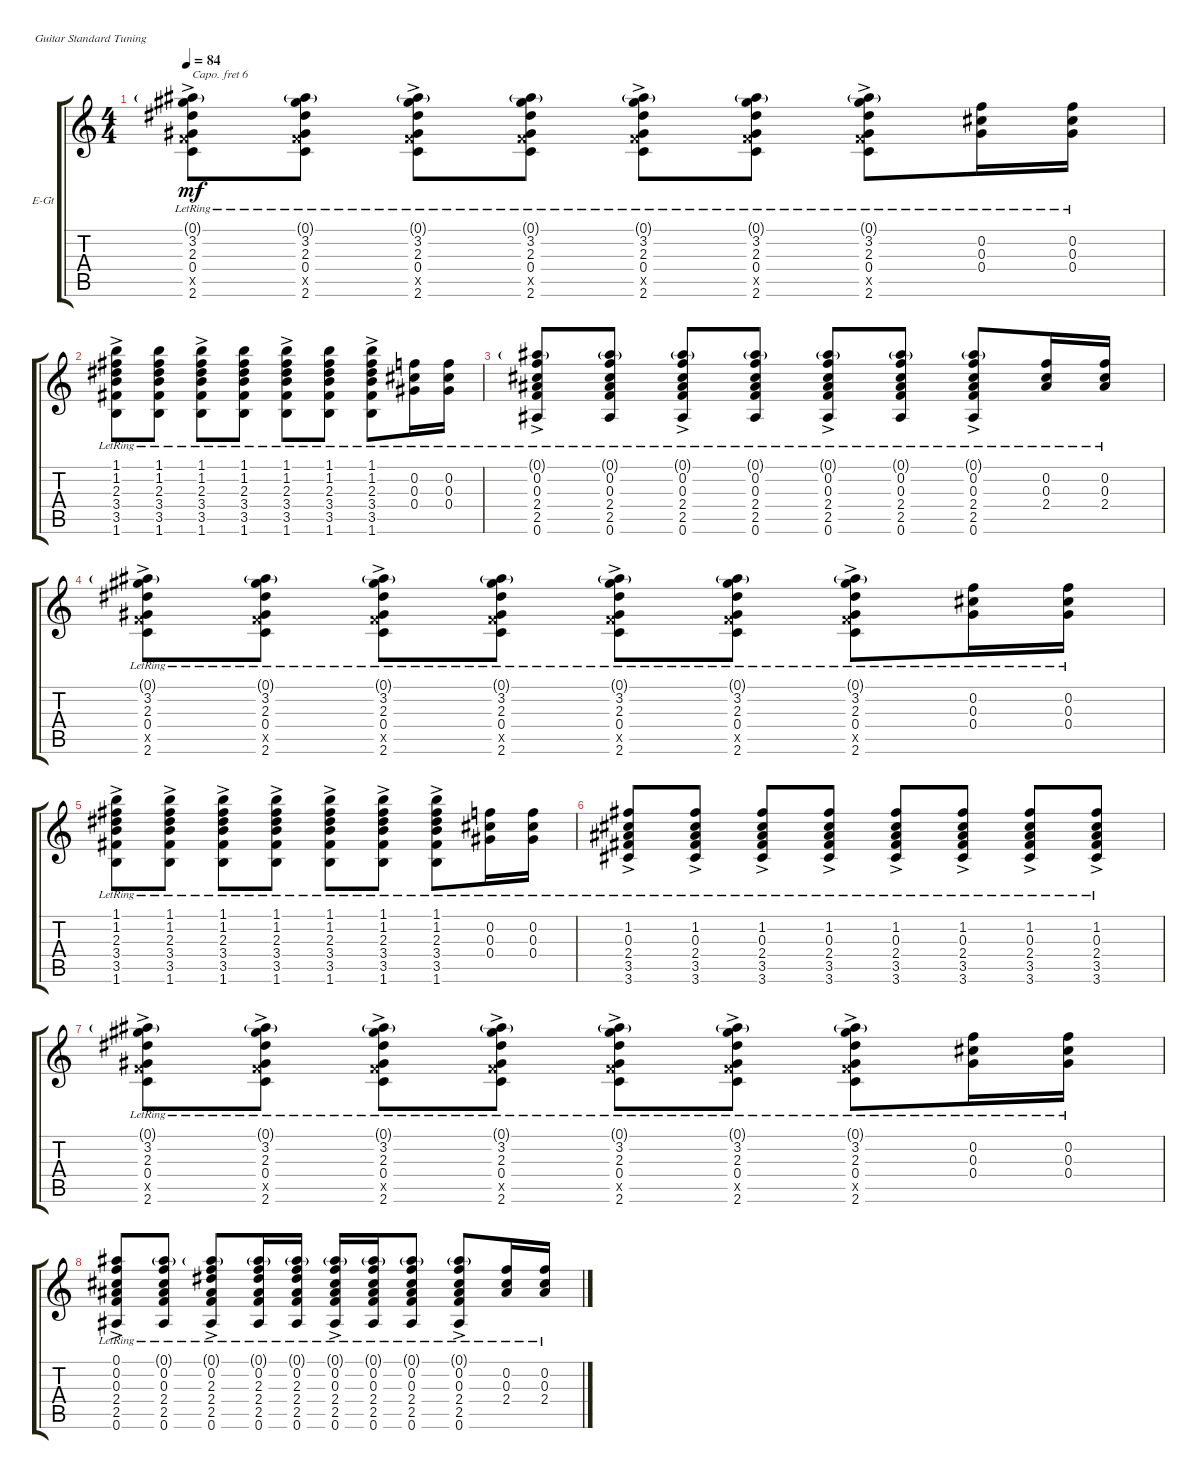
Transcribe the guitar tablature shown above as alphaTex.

\defaultSystemsLayout 4
\bracketExtendMode groupsimilarinstruments
\firstSystemTrackNameOrientation horizontal
\otherSystemsTrackNameOrientation horizontal
\track ("Gtr. 1 (clean)" "E-Gt") {instrument electricguitarclean}
\staff {score tabs}
\capo 6
\tuning (E4 B3 G3 D3 A2 E2)
\ts (4 4)
\tempo 84
\clef g2
\ks c
(2.6{ac lr} 2.5{x} 0.4{lr} 2.3{lr} 3.2{lr} 0.1{g}).8{dy mf} (2.6{lr} 2.5{x} 0.4{lr} 2.3{lr} 3.2{lr} 0.1{g}).8 (2.6{ac lr} 2.5{x} 0.4{lr} 2.3{lr} 3.2{lr} 0.1{g}).8 (2.6{lr} 2.5{x} 0.4{lr} 2.3{lr} 3.2{lr} 0.1{g}).8 (2.6{ac lr} 2.5{x} 0.4{lr} 2.3{lr} 3.2{lr} 0.1{g}).8 (2.6{lr} 2.5{x} 0.4{lr} 2.3{lr} 3.2{lr} 0.1{g}).8 (2.6{ac lr} 2.5{x} 0.4{lr} 2.3{lr} 3.2{lr} 0.1{g}).8 (0.4{lr} 0.3{lr} 0.2).16 (0.4{lr} 0.3{lr} 0.2).16 |
(1.6{ac lr} 3.5{lr} 3.4{lr} 2.3{lr} 1.1 1.2).8 (1.6{lr} 3.5{lr} 3.4{lr} 2.3{lr} 1.2 1.1).8 (1.6{ac lr} 3.5{lr} 3.4{lr} 2.3{lr} 1.1 1.2).8 (1.6{lr} 3.5{lr} 3.4{lr} 2.3{lr} 1.2 1.1).8 (1.6{ac lr} 3.5{lr} 3.4{lr} 2.3{lr} 1.1 1.2).8 (1.6{lr} 3.5{lr} 3.4{lr} 2.3{lr} 1.2 1.1).8 (1.6{ac lr} 3.5{lr} 3.4{lr} 2.3{lr} 1.1 1.2).8 (0.4{lr} 0.3{lr} 0.2).16 (0.4{lr} 0.3{lr} 0.2).16 |
(2.5{lr} 2.4{lr} 0.3{lr} 0.6{ac lr} 0.2{lr} 0.1{g}).8 (0.6{lr} 2.5{lr} 2.4{lr} 0.3 0.2 0.1{g}).8 (2.5{lr} 2.4{lr} 0.3{lr} 0.6{ac lr} 0.2{lr} 0.1{g}).8 (0.6{lr} 2.5{lr} 2.4{lr} 0.3 0.2 0.1{g}).8 (2.5{lr} 2.4{lr} 0.3{lr} 0.6{ac lr} 0.2{lr} 0.1{g}).8 (0.6{lr} 2.5{lr} 2.4{lr} 0.3 0.2 0.1{g}).8 (2.5{lr} 2.4{lr} 0.3{lr} 0.6{ac lr} 0.2{lr} 0.1{g}).8 (2.4{lr} 0.3{lr} 0.2).16 (2.4{lr} 0.3{lr} 0.2).16 |
(2.6{ac lr} 2.5{x} 0.4{lr} 2.3{lr} 3.2{lr} 0.1{g}).8 (2.6{lr} 2.5{x} 0.4{lr} 2.3{lr} 3.2{lr} 0.1{g}).8 (2.6{ac lr} 2.5{x} 0.4{lr} 2.3{lr} 3.2{lr} 0.1{g}).8 (2.6{lr} 2.5{x} 0.4{lr} 2.3{lr} 3.2{lr} 0.1{g}).8 (2.6{ac lr} 2.5{x} 0.4{lr} 2.3{lr} 3.2{lr} 0.1{g}).8 (2.6{lr} 2.5{x} 0.4{lr} 2.3{lr} 3.2{lr} 0.1{g}).8 (2.6{ac lr} 2.5{x} 0.4{lr} 2.3{lr} 3.2{lr} 0.1{g}).8 (0.4{lr} 0.3{lr} 0.2).16 (0.4{lr} 0.3{lr} 0.2).16 |
(1.6{ac lr} 3.5{lr} 3.4{lr} 2.3{lr} 1.1 1.2).8 (1.6{ac lr} 3.5{lr} 3.4{lr} 2.3{lr} 1.2 1.1).8 (1.6{ac lr} 3.5{lr} 3.4{lr} 2.3{lr} 1.1 1.2).8 (1.6{ac lr} 3.5{lr} 3.4{lr} 2.3{lr} 1.2 1.1).8 (1.6{ac lr} 3.5{lr} 3.4{lr} 2.3{lr} 1.1 1.2).8 (1.6{ac lr} 3.5{lr} 3.4{lr} 2.3{lr} 1.2 1.1).8 (1.6{ac lr} 3.5{lr} 3.4{lr} 2.3{lr} 1.1 1.2).8 (0.4{lr} 0.3{lr} 0.2).16 (0.4{lr} 0.3{lr} 0.2).16 |
(3.6{ac lr} 3.5{lr} 2.4{lr} 0.3{lr} 1.2{lr}).8 (3.6{ac lr} 3.5{lr} 2.4{lr} 0.3{lr} 1.2{lr}).8 (3.6{ac lr} 3.5{lr} 2.4{lr} 0.3{lr} 1.2{lr}).8 (3.6{ac lr} 3.5{lr} 2.4{lr} 0.3{lr} 1.2{lr}).8 (3.6{ac lr} 3.5{lr} 2.4{lr} 0.3{lr} 1.2{lr}).8 (3.6{ac lr} 3.5{lr} 2.4{lr} 0.3{lr} 1.2{lr}).8 (3.6{ac lr} 3.5{lr} 2.4{lr} 0.3{lr} 1.2{lr}).8 (3.6{ac lr} 3.5{lr} 2.4{lr} 0.3{lr} 1.2{lr}).8 |
(2.6{ac lr} 2.5{x} 0.4{lr} 2.3{lr} 3.2{lr} 0.1{g}).8 (2.6{ac lr} 2.5{x} 0.4{lr} 2.3{lr} 3.2{lr} 0.1{g}).8 (2.6{ac lr} 2.5{x} 0.4{lr} 2.3{lr} 3.2{lr} 0.1{g}).8 (2.6{ac lr} 2.5{x} 0.4{lr} 2.3{lr} 3.2{lr} 0.1{g}).8 (2.6{ac lr} 2.5{x} 0.4{lr} 2.3{lr} 3.2{lr} 0.1{g}).8 (2.6{ac lr} 2.5{x} 0.4{lr} 2.3{lr} 3.2{lr} 0.1{g}).8 (2.6{ac lr} 2.5{x} 0.4{lr} 2.3{lr} 3.2{lr} 0.1{g}).8 (0.4{lr} 0.3{lr} 0.2).16 (0.4{lr} 0.3{lr} 0.2).16 |
(2.5{lr} 2.4{lr} 0.3{lr} 0.6{ac lr} 0.2{lr} 0.1).8 (0.6{lr} 2.5{lr} 2.4{lr} 0.3 0.2 0.1{g}).8 (2.5{lr} 2.4{lr} 2.3{lr} 0.6{ac lr} 0.2{lr} 0.1{g}).8 (2.5{lr} 2.4{lr} 2.3{lr} 0.6{lr} 0.2{lr} 0.1{g}).16 (2.5{lr} 2.4{lr} 2.3{lr} 0.6{lr} 0.2{lr} 0.1{g}).16 (2.5{lr} 2.4{lr} 0.3{lr} 0.6{ac lr} 0.2{lr} 0.1{g}).16 (0.6{lr} 2.5{lr} 2.4{lr} 0.3 0.2 0.1{g}).16 (2.5{lr} 2.4{lr} 0.3{lr} 0.6{lr} 0.2{lr} 0.1{g}).8 (2.5{lr} 2.4{lr} 0.3{lr} 0.6{ac lr} 0.2{lr} 0.1{g}).8 (2.4{lr} 0.3{lr} 0.2).16 (2.4{lr} 0.3{lr} 0.2).16
